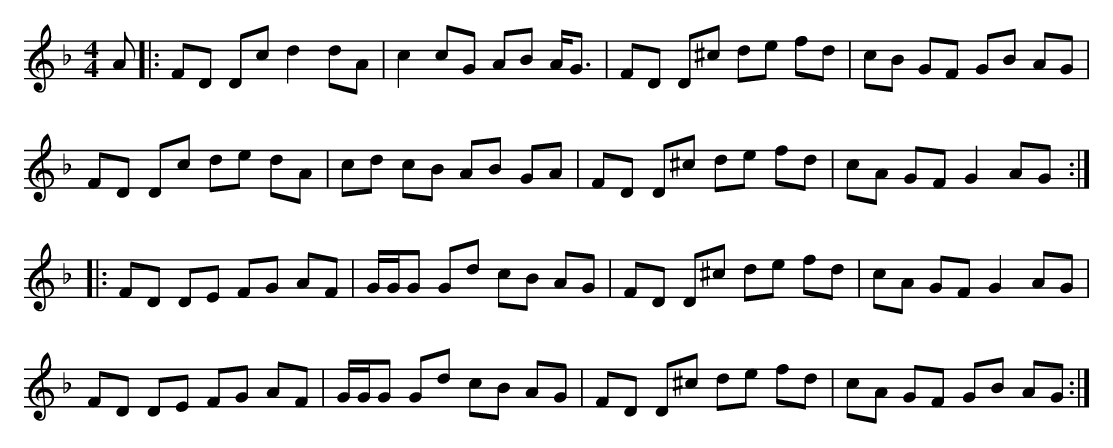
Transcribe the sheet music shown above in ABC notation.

X:1
M:4/4
K:F
A|:FD Dc d2 dA|c2 cG AB A/G3/2|FD D^c de fd|cB GF GB AG|
FD Dc de dA|cd cB AB GA|FD D^c de fd|cA GF G2 AG:|
|:FD DE FG AF|G/G/G Gd cB AG|FD D^c de fd|cA GF G2 AG|
FD DE FG AF|G/G/G Gd cB AG|FD D^c de fd|cA GF GB AG:|
